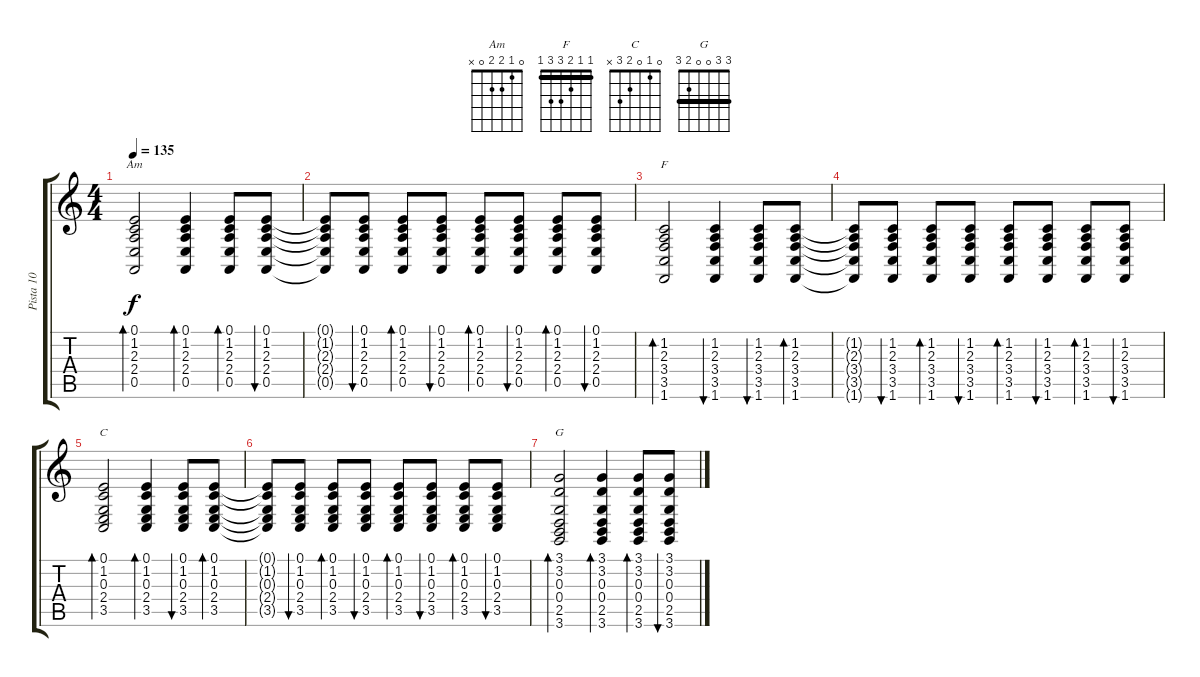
\track ("Pista 10" "Pista 10") {instrument acousticgrandpiano}
\staff {score tabs}
\tuning (E4 B3 G3 D3 A2 E2) {hide}
\chord ("Am" 0 1 2 2 0 x)
\chord ("F" 1 1 2 3 3 1) {barre 1}
\chord ("C" 0 1 0 2 3 x)
\chord ("G" 3 3 0 0 2 3) {barre 3}
\ts (4 4)
\tempo 135
\clef g2
\ks c
(0.1 1.2 2.3 2.4 0.5).2{bd 240 ch "Am" dy f volume 6} (0.1 1.2 2.3 2.4 0.5).4{bd 240} (0.1 1.2 2.3 2.4 0.5).8{bd 240} (0.1 1.2 2.3 2.4 0.5).8{bu 240} |
(0.1{t} 1.2{t} 2.3{t} 2.4{t} 0.5{t}).8 (0.1 1.2 2.3 2.4 0.5).8{bu 240 volume 5} (0.1 1.2 2.3 2.4 0.5).8{bd 240} (0.1 1.2 2.3 2.4 0.5).8{bu 240} (0.1 1.2 2.3 2.4 0.5).8{bd 240} (0.1 1.2 2.3 2.4 0.5).8{bu 240} (0.1 1.2 2.3 2.4 0.5).8{bd 240} (0.1 1.2 2.3 2.4 0.5).8{bu 240} |
(1.2 2.3 3.4 3.5 1.6).2{bd 240 ch "F" volume 4} (1.2 2.3 3.4 3.5 1.6).4{bu 120} (1.2 2.3 3.4 3.5 1.6).8{bu 120} (1.2 2.3 3.4 3.5 1.6).8{bd 120} |
(1.2{t} 2.3{t} 3.4{t} 3.5{t} 1.6{t}).8{volume 3} (1.2 2.3 3.4 3.5 1.6).8{bu 120} (1.2 2.3 3.4 3.5 1.6).8{bd 120} (1.2 2.3 3.4 3.5 1.6).8{bu 120} (1.2 2.3 3.4 3.5 1.6).8{bd 120} (1.2 2.3 3.4 3.5 1.6).8{bu 120} (1.2 2.3 3.4 3.5 1.6).8{bd 120} (1.2 2.3 3.4 3.5 1.6).8{bu 120} |
(0.1 1.2 0.3 2.4 3.5).2{bd 240 ch "C" volume 2} (0.1 1.2 0.3 2.4 3.5).4{bd 120} (0.1 1.2 0.3 2.4 3.5).8{bu 120} (0.1 1.2 0.3 2.4 3.5).8{bd 120} |
(0.1{t} 1.2{t} 0.3{t} 2.4{t} 3.5{t}).8{volume 0} (0.1 1.2 0.3 2.4 3.5).8{bu 120} (0.1 1.2 0.3 2.4 3.5).8{bd 120} (0.1 1.2 0.3 2.4 3.5).8{bu 120} (0.1 1.2 0.3 2.4 3.5).8{bd 120} (0.1 1.2 0.3 2.4 3.5).8{bu 120} (0.1 1.2 0.3 2.4 3.5).8{bd 120} (0.1 1.2 0.3 2.4 3.5).8{bu 120} |
(3.1 3.2 0.3 0.4 2.5 3.6).2{bd 240 ch "G"} (3.1 3.2 0.3 0.4 2.5 3.6).4{bd 120} (3.1 3.2 0.3 0.4 2.5 3.6).8{bd 120} (3.1 3.2 0.3 0.4 2.5 3.6).8{bu 120}
